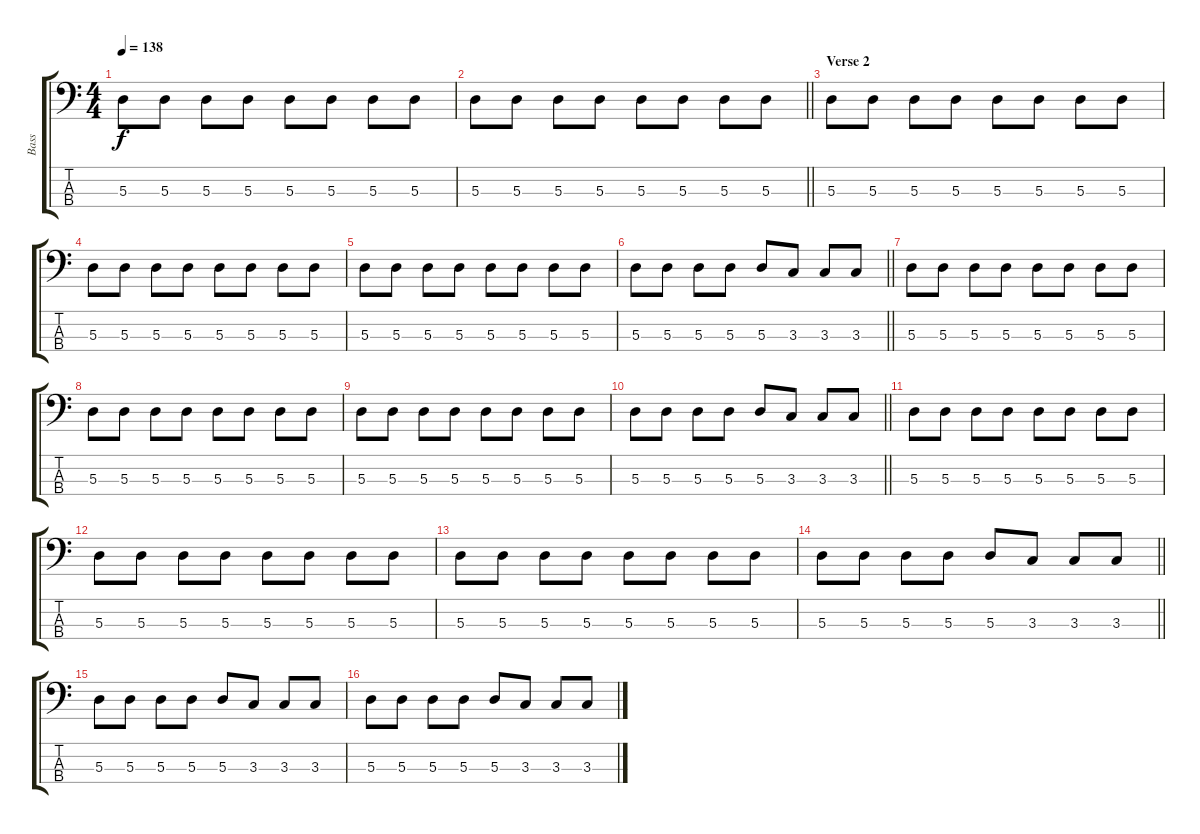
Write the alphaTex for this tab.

\track ("Bass" "Bass") {instrument electricbassfinger}
\staff {score tabs}
\tuning (G2 D2 A1 E1) {hide}
\ts (4 4)
\tempo 138
\clef f4
\ks c
5.3.8{dy f} 5.3.8 5.3.8 5.3.8 5.3.8 5.3.8 5.3.8 5.3.8 |
\barLineRight lightlight
5.3.8 5.3.8 5.3.8 5.3.8 5.3.8 5.3.8 5.3.8 5.3.8 |
\section ("" "Verse 2")
5.3.8 5.3.8 5.3.8 5.3.8 5.3.8 5.3.8 5.3.8 5.3.8 |
5.3.8 5.3.8 5.3.8 5.3.8 5.3.8 5.3.8 5.3.8 5.3.8 |
5.3.8 5.3.8 5.3.8 5.3.8 5.3.8 5.3.8 5.3.8 5.3.8 |
\barLineRight lightlight
5.3.8 5.3.8 5.3.8 5.3.8 5.3.8 3.3.8 3.3.8 3.3.8 |
5.3.8 5.3.8 5.3.8 5.3.8 5.3.8 5.3.8 5.3.8 5.3.8 |
5.3.8 5.3.8 5.3.8 5.3.8 5.3.8 5.3.8 5.3.8 5.3.8 |
5.3.8 5.3.8 5.3.8 5.3.8 5.3.8 5.3.8 5.3.8 5.3.8 |
\barLineRight lightlight
5.3.8 5.3.8 5.3.8 5.3.8 5.3.8 3.3.8 3.3.8 3.3.8 |
5.3.8 5.3.8 5.3.8 5.3.8 5.3.8 5.3.8 5.3.8 5.3.8 |
5.3.8 5.3.8 5.3.8 5.3.8 5.3.8 5.3.8 5.3.8 5.3.8 |
5.3.8 5.3.8 5.3.8 5.3.8 5.3.8 5.3.8 5.3.8 5.3.8 |
\barLineRight lightlight
5.3.8 5.3.8 5.3.8 5.3.8 5.3.8 3.3.8 3.3.8 3.3.8 |
5.3.8 5.3.8 5.3.8 5.3.8 5.3.8 3.3.8 3.3.8 3.3.8 |
5.3.8 5.3.8 5.3.8 5.3.8 5.3.8 3.3.8 3.3.8 3.3.8
